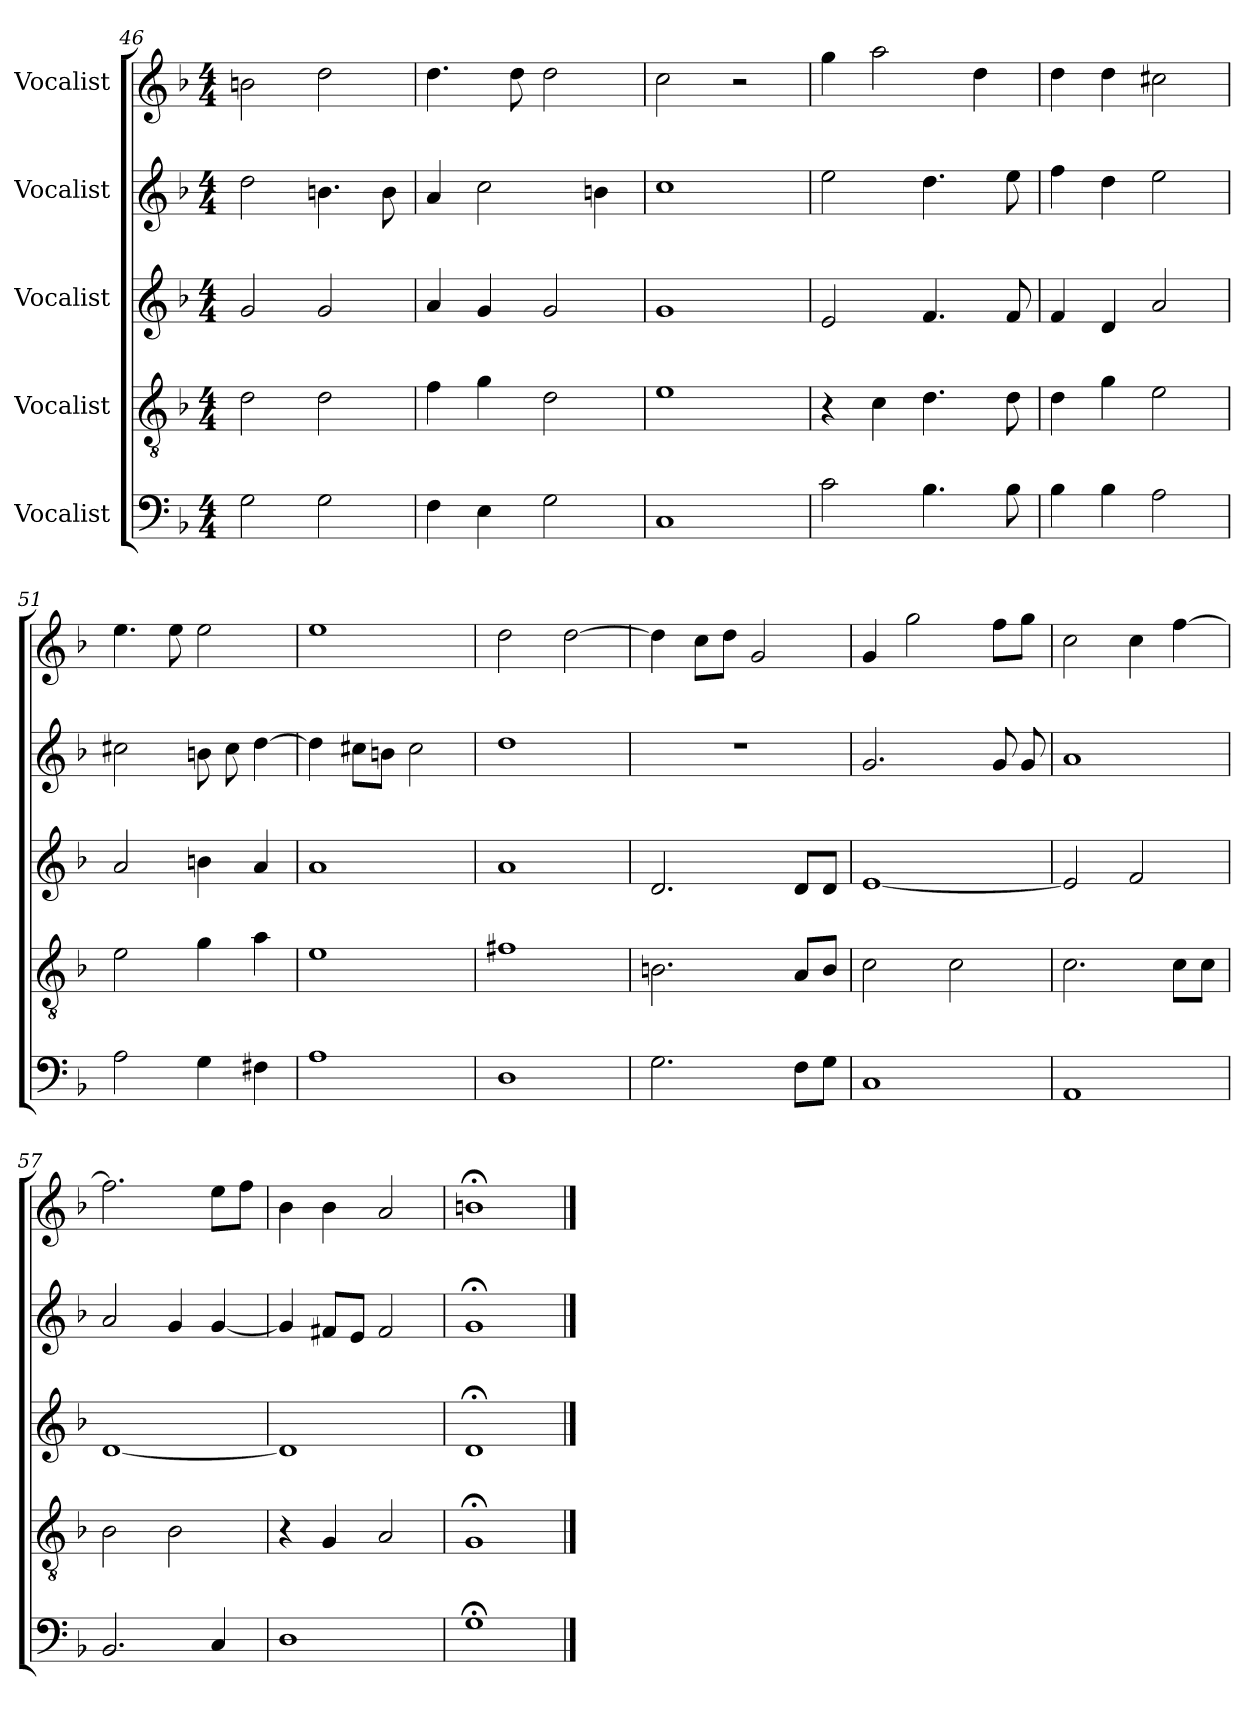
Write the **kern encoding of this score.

**kern	**kern	**kern	**kern	**kern
*part5	*part4	*part3	*part2	*part1
*staff5	*staff4	*staff3	*staff2	*staff1
*I"Vocalist	*I"Vocalist	*I"Vocalist	*I"Vocalist	*I"Vocalist
*clefF4	*clefGv2	*clefG2	*clefG2	*clefG2
*k[b-]	*k[b-]	*k[b-]	*k[b-]	*k[b-]
*M4/4	*M4/4	*M4/4	*M4/4	*M4/4
=46	=46	=46	=46	=46
2G\	2d\	2g/	2dd\	2bn\
2G\	2d\	2g/	4.bn\	2dd\
.	.	.	8b\	.
=47	=47	=47	=47	=47
4F\	4f\	4a/	4a/	4.dd\
4E\	4g\	4g/	2cc\	.
.	.	.	.	8dd\
2G\	2d\	2g/	.	2dd\
.	.	.	4bn\	.
=48	=48	=48	=48	=48
1C	1e	1g	1cc	2cc\
.	.	.	.	2r
=49	=49	=49	=49	=49
2c\	4r	2e/	2ee\	4gg\
.	4c\	.	.	2aa\
4.B-\	4.d\	4.f/	4.dd\	.
.	.	.	.	4dd\
8B-\	8d\	8f/	8ee\	.
=50	=50	=50	=50	=50
4B-\	4d\	4f/	4ff\	4dd\
4B-\	4g\	4d/	4dd\	4dd\
2A\	2e\	2a/	2ee\	2cc#X\
=51	=51	=51	=51	=51
2A\	2e\	2a/	2cc#X\	4.ee\
.	.	.	.	8ee\
4G\	4g\	4bn\	8bn\	2ee\
.	.	.	8cc#\	.
4F#X\	4a\	4a/	[4dd\	.
=52	=52	=52	=52	=52
1A	1e	1a	4dd\]	1ee
.	.	.	8cc#X\L	.
.	.	.	8bn\J	.
.	.	.	2cc#\	.
=53	=53	=53	=53	=53
1D	1f#X	1a	1dd	2dd\
.	.	.	.	[2dd\
=54	=54	=54	=54	=54
2.G\	2.Bn\	2.d/	1r	4dd\]
.	.	.	.	8cc\L
.	.	.	.	8dd\J
.	.	.	.	2g/
8F\L	8A/L	8d/L	.	.
8G\J	8B/J	8d/J	.	.
=55	=55	=55	=55	=55
1C	2c\	[1e	2.g/	4g/
.	.	.	.	2gg\
.	2c\	.	.	.
.	.	.	8g/	8ff\L
.	.	.	8g/	8gg\J
=56	=56	=56	=56	=56
1AA	2.c\	2e/]	1a	2cc\
.	.	2f/	.	4cc\
.	8c\L	.	.	[4ff\
.	8c\J	.	.	.
=57	=57	=57	=57	=57
2.BB-/	2B-\	[1d	2a/	2.ff\]
.	2B-\	.	4g/	.
4C/	.	.	[4g/	8ee\L
.	.	.	.	8ff\J
=58	=58	=58	=58	=58
1D	4r	1d]	4g/]	4b-\
.	4G/	.	8f#X/L	4b-\
.	.	.	8e/J	.
.	2A/	.	2f#/	2a/
=59	=59	=59	=59	=59
1G;<	1G;<	1d;<	1g;<	1bn;<
==	==	==	==	==
*-	*-	*-	*-	*-
